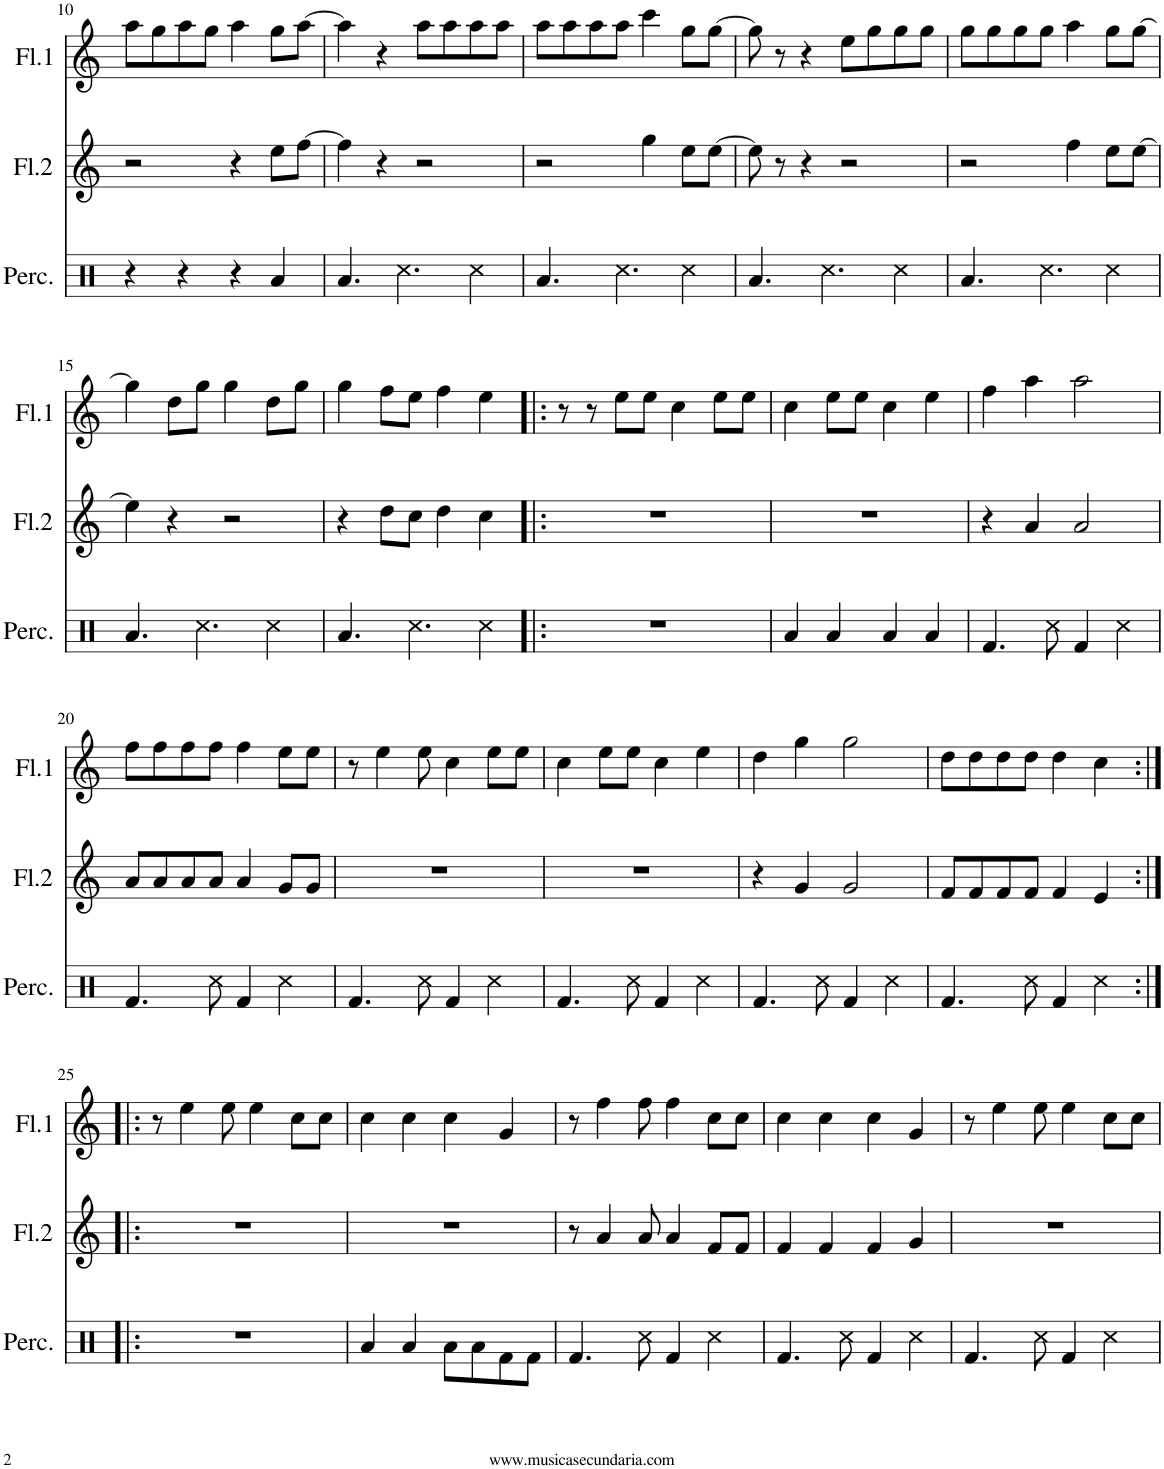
**kern	**kern	**kern
*part3	*part2	*part1
*staff3	*staff2	*staff1
*I"Percusión	*I"Flauta 2	*I"Flauta 1
*I'Perc.	*I'Fl.2	*I'Fl.1
!!LO:PB:g=z
*clefX	*clefG2	*clefG2
*k[]	*k[]	*k[]
*M4/4	*M4/4	*M4/4
=10	=10	=10
4r	2r	8aa\L
.	.	8gg\
4r	.	8aa\
.	.	8gg\J
4r	4r	4aa\
4Ra/	8ee\L	8gg\L
.	[8ff\J	[8aa\J
=11	=11	=11
4.Ra/	4ff\]	4aa\]
.	4r	4r
4.Rcc\	.	.
.	2r	8aa\L
.	.	8aa\
4Rcc\	.	8aa\
.	.	8aa\J
=12	=12	=12
4.Ra/	2r	8aa\L
.	.	8aa\
.	.	8aa\
4.Rcc\	.	8aa\J
.	4gg\	4ccc\
4Rcc\	8ee\L	8gg\L
.	[8ee\J	[8gg\J
=13	=13	=13
4.Ra/	8ee\]	8gg\]
.	8r	8r
.	4r	4r
4.Rcc\	.	.
.	2r	8ee\L
.	.	8gg\
4Rcc\	.	8gg\
.	.	8gg\J
=14	=14	=14
4.Ra/	2r	8gg\L
.	.	8gg\
.	.	8gg\
4.Rcc\	.	8gg\J
.	4ff\	4aa\
4Rcc\	8ee\L	8gg\L
.	[8ee\J	[8gg\J
!!LO:LB:g=z
=15	=15	=15
4.Ra/	4ee\]	4gg\]
.	4r	8dd\L
4.Rcc\	.	8gg\J
.	2r	4gg\
4Rcc\	.	8dd\L
.	.	8gg\J
=16	=16	=16
4.Ra/	4r	4gg\
.	8dd\L	8ff\L
4.Rcc\	8cc\J	8ee\J
.	4dd\	4ff\
4Rcc\	4cc\	4ee\
=17!|:	=17!|:	=17!|:
1r	1r	8r
.	.	8r
.	.	8ee\L
.	.	8ee\J
.	.	4cc\
.	.	8ee\L
.	.	8ee\J
=18	=18	=18
4Ra/	1r	4cc\
4Ra/	.	8ee\L
.	.	8ee\J
4Ra/	.	4cc\
4Ra/	.	4ee\
=19	=19	=19
4.Rf/	4r	4ff\
.	4a/	4aa\
8Rcc\	.	.
4Rf/	2a/	2aa\
4Rcc\	.	.
!!LO:LB:g=z
=20	=20	=20
4.Rf/	8a/L	8ff\L
.	8a/	8ff\
.	8a/	8ff\
8Rcc\	8a/J	8ff\J
4Rf/	4a/	4ff\
4Rcc\	8g/L	8ee\L
.	8g/J	8ee\J
=21	=21	=21
4.Rf/	1r	8r
.	.	4ee\
8Rcc\	.	8ee\
4Rf/	.	4cc\
4Rcc\	.	8ee\L
.	.	8ee\J
=22	=22	=22
4.Rf/	1r	4cc\
.	.	8ee\L
8Rcc\	.	8ee\J
4Rf/	.	4cc\
4Rcc\	.	4ee\
=23	=23	=23
4.Rf/	4r	4dd\
.	4g/	4gg\
8Rcc\	.	.
4Rf/	2g/	2gg\
4Rcc\	.	.
=24	=24	=24
4.Rf/	8f/L	8dd\L
.	8f/	8dd\
.	8f/	8dd\
8Rcc\	8f/J	8dd\J
4Rf/	4f/	4dd\
4Rcc\	4e/	4cc\
!!LO:LB:g=z
=25:|!|:	=25:|!|:	=25:|!|:
1r	1r	8r
.	.	4ee\
.	.	8ee\
.	.	4ee\
.	.	8cc\L
.	.	8cc\J
=26	=26	=26
4Ra/	1r	4cc\
4Ra/	.	4cc\
8Ra\L	.	4cc\
8Ra\	.	.
8Rf\	.	4g/
8Rf\J	.	.
=27	=27	=27
4.Rf/	8r	8r
.	4a/	4ff\
8Rcc\	8a/	8ff\
4Rf/	4a/	4ff\
4Rcc\	8f/L	8cc\L
.	8f/J	8cc\J
=28	=28	=28
4.Rf/	4f/	4cc\
.	4f/	4cc\
8Rcc\	.	.
4Rf/	4f/	4cc\
4Rcc\	4g/	4g/
=29	=29	=29
4.Rf/	1r	8r
.	.	4ee\
8Rcc\	.	8ee\
4Rf/	.	4ee\
4Rcc\	.	8cc\L
.	.	8cc\J
=	=	=
*-	*-	*-
